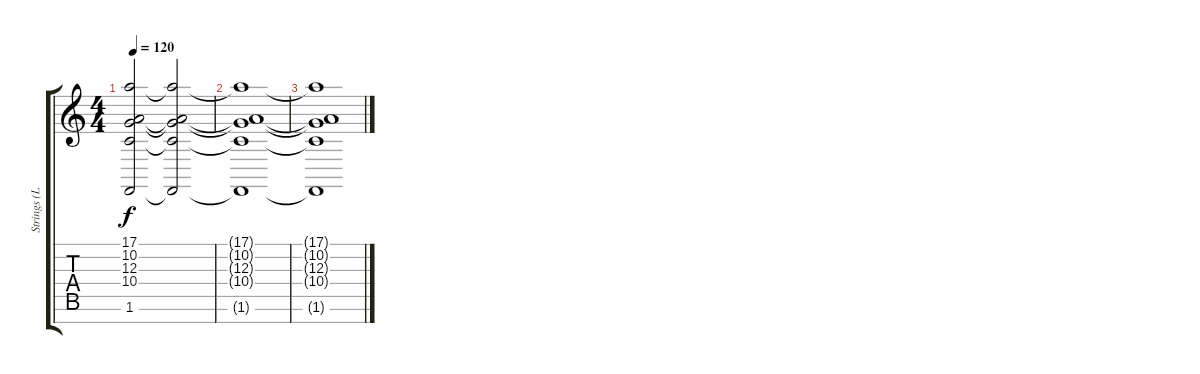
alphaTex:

\track ("Strings (L)" "Strings (L") {instrument stringensemble2}
\staff {score tabs}
\tuning (E4 B3 G3 D3 A2 E2 B1) {hide}
\ts (4 4)
\tempo 120
\clef g2
\ks c
(17.1{t} 10.2{t} 12.3{t} 10.4{t} 1.6{t}).2{dy f} (17.1{t} 10.2{t} 12.3{t} 10.4{t} 1.6{t}).2{volume 0} |
(17.1{t} 10.2{t} 12.3{t} 10.4{t} 1.6{t}).1 |
(17.1{t} 10.2{t} 12.3{t} 10.4{t} 1.6{t}).1
